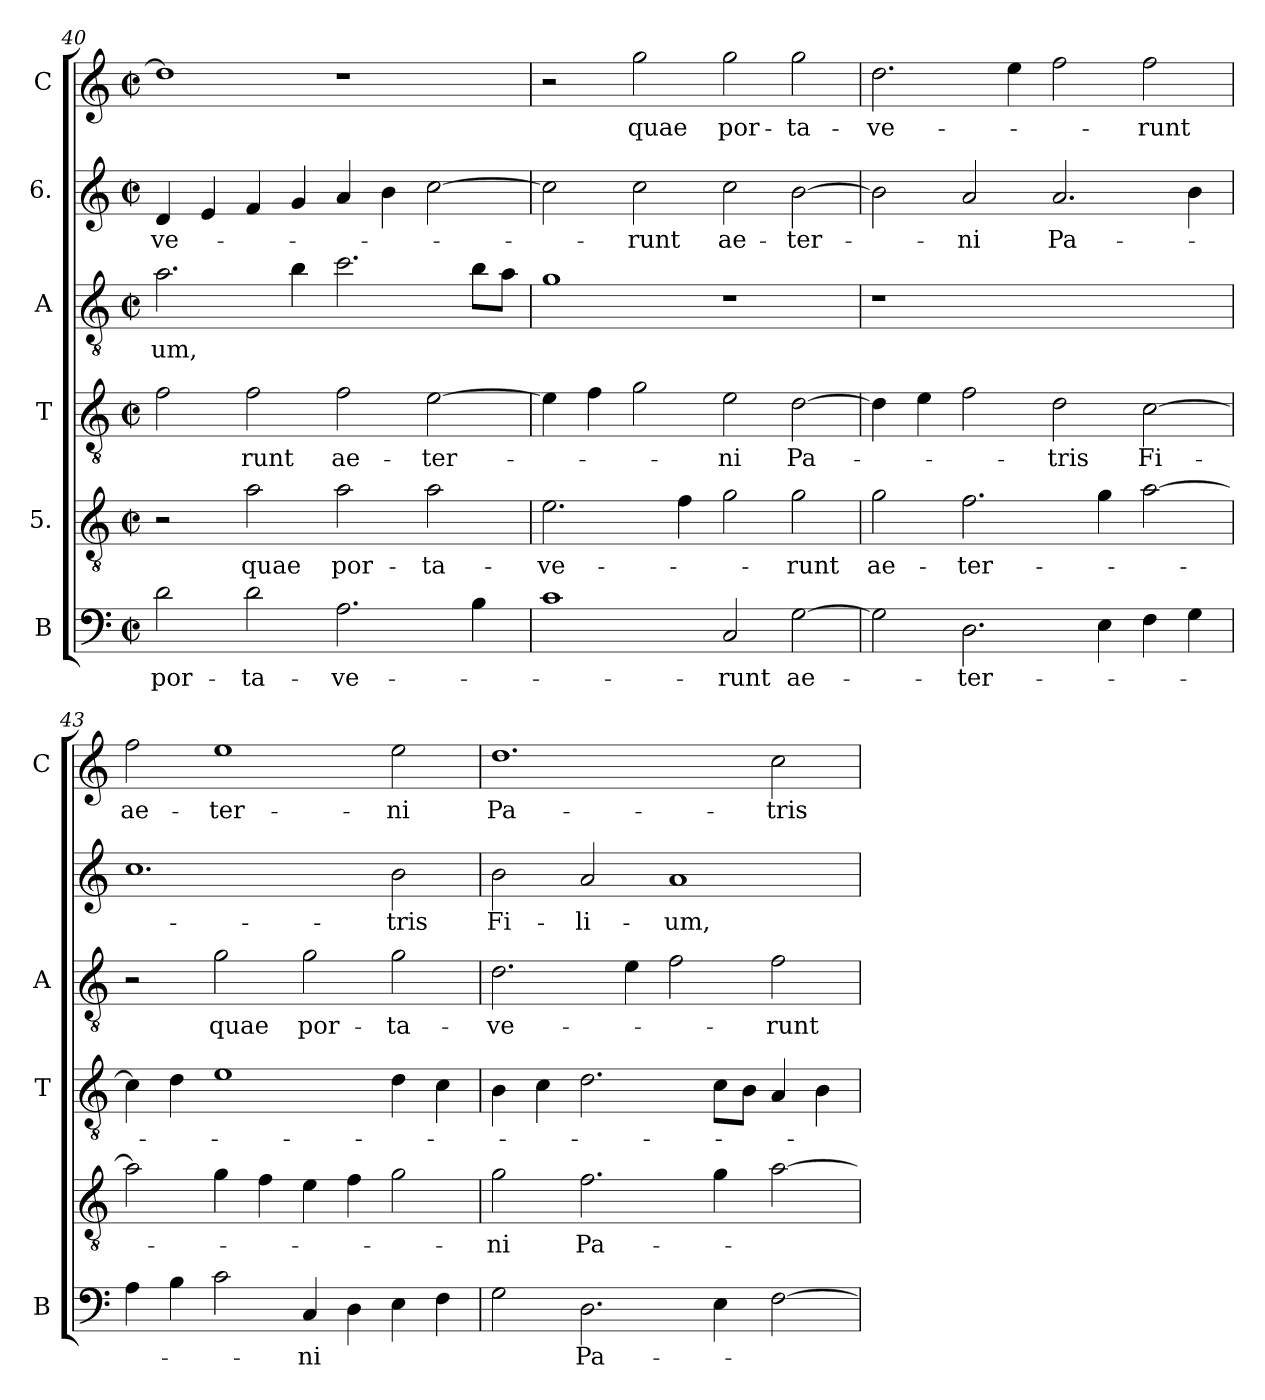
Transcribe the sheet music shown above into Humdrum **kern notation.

**kern	**text	**kern	**text	**kern	**text	**kern	**text	**kern	**text	**kern	**text
*part6	*part6	*part5	*part5	*part4	*part4	*part3	*part3	*part2	*part2	*part1	*part1
*staff6	*staff6	*staff5	*staff5	*staff4	*staff4	*staff3	*staff3	*staff2	*staff2	*staff1	*staff1
*I"B	*	*I"5.	*	*I"T	*	*I"A	*	*I"6.	*	*I"C	*
*I'B	*	*	*	*I'T	*	*I'A	*	*	*	*I'C	*
!!LO:LB:g=z
*clefF4	*	*clefGv2	*	*clefGv2	*	*clefGv2	*	*clefG2	*	*clefG2	*
*M2/2	*	*M2/2	*	*M2/2	*	*M2/2	*	*M2/2	*	*M2/2	*
*met(c|)	*	*met(c|)	*	*met(c|)	*	*met(c|)	*	*met(c|)	*	*met(c|)	*
=40	=40	=40	=40	=40	=40	=40	=40	=40	=40	=40	=40
!	!LO:LY:b	!	!	!	!	!	!LO:LY:b	!	!LO:LY:b	!	!
2d\	por-	2r	.	2f\	.	2.a\	-um,	4d/	-ve-	1dd]	.
.	.	.	.	.	.	.	.	4e/	.	.	.
!	!LO:LY:b	!	!LO:LY:b	!	!LO:LY:b	!	!	!	!	!	!
2d\	-ta-	2a\	quae	2f\	-runt	.	.	4f/	.	.	.
.	.	.	.	.	.	4b\	.	4g/	.	.	.
!	!LO:LY:b	!	!LO:LY:b	!	!LO:LY:b	!	!	!	!	!	!
2.A\	-ve-	2a\	por-	2f\	ae-	2.cc\	.	4a/	.	1r	.
.	.	.	.	.	.	.	.	4b\	.	.	.
!	!	!	!LO:LY:b	!	!LO:LY:b	!	!	!	!	!	!
.	.	2a\	-ta-	[2e\	-ter-	.	.	[2cc\	.	.	.
4B\	.	.	.	.	.	8bL	.	.	.	.	.
.	.	.	.	.	.	8aJ	.	.	.	.	.
=41	=41	=41	=41	=41	=41	=41	=41	=41	=41	=41	=41
!	!	!	!LO:LY:b	!	!	!	!	!	!	!	!
1c	.	2.e\	-ve-	4e\]	.	1g	.	2cc\]	.	2r	.
.	.	.	.	4f\	.	.	.	.	.	.	.
!	!	!	!	!	!	!	!	!	!LO:LY:b	!	!LO:LY:b
.	.	.	.	2g\	.	.	.	2cc\	-runt	2gg\	quae
.	.	4f\	.	.	.	.	.	.	.	.	.
!	!LO:LY:b	!	!	!	!LO:LY:b	!	!	!	!LO:LY:b	!	!LO:LY:b
2C/	-runt	2g\	.	2e\	-ni	1r	.	2cc\	ae-	2gg\	por-
!	!LO:LY:b	!	!LO:LY:b	!	!LO:LY:b	!	!	!	!LO:LY:b	!	!LO:LY:b
[2G\	ae-	2g\	-runt	[2d\	Pa-	.	.	[2b\	-ter-	2gg\	-ta-
!!LO:PB:g=z
=42	=42	=42	=42	=42	=42	=42	=42	=42	=42	=42	=42
!	!	!	!LO:LY:b	!	!	!	!	!	!	!	!LO:LY:b
2G\]	.	2g\	ae-	4d\]	.	1r	.	2b\]	.	2.dd\	-ve-
.	.	.	.	4e\	.	.	.	.	.	.	.
!	!LO:LY:b	!	!LO:LY:b	!	!	!	!	!	!LO:LY:b	!	!
2.D\	-ter-	2.f\	-ter-	2f\	.	.	.	2a/	-ni	.	.
.	.	.	.	.	.	.	.	.	.	4ee\	.
!	!	!	!	!	!LO:LY:b	!	!	!	!LO:LY:b	!	!
.	.	.	.	2d\	-tris	1ryy	.	2.a/	Pa-	2ff\	.
4E\	.	4g\	.	.	.	.	.	.	.	.	.
!	!	!	!	!	!LO:LY:b	!	!	!	!	!	!LO:LY:b
4F\	.	[2a\	.	[2c\	Fi-	.	.	.	.	2ff\	-runt
4G\	.	.	.	.	.	.	.	4b\	.	.	.
=43	=43	=43	=43	=43	=43	=43	=43	=43	=43	=43	=43
!	!	!	!	!	!	!	!	!	!	!	!LO:LY:b
4A\	.	2a\]	.	4c\]	.	2r	.	1.cc	.	2ff\	ae-
4B\	.	.	.	4d\	.	.	.	.	.	.	.
!	!	!	!	!	!	!	!LO:LY:b	!	!	!	!LO:LY:b
2c\	.	4g\	.	1e	.	2g\	quae	.	.	1ee	-ter-
.	.	4f\	.	.	.	.	.	.	.	.	.
!	!LO:LY:b	!	!	!	!	!	!LO:LY:b	!	!	!	!
4C/	-ni	4e\	.	.	.	2g\	por-	.	.	.	.
4D\	.	4f\	.	.	.	.	.	.	.	.	.
!	!	!	!	!	!	!	!LO:LY:b	!	!LO:LY:b	!	!LO:LY:b
4E\	.	2g\	.	4d\	.	2g\	-ta-	2b\	-tris	2ee\	-ni
4F\	.	.	.	4c\	.	.	.	.	.	.	.
=44	=44	=44	=44	=44	=44	=44	=44	=44	=44	=44	=44
!	!	!	!LO:LY:b	!	!	!	!LO:LY:b	!	!LO:LY:b	!	!LO:LY:b
2G\	.	2g\	-ni	4B\	.	2.d\	-ve-	2b\	Fi-	1.dd	Pa-
.	.	.	.	4c\	.	.	.	.	.	.	.
!	!LO:LY:b	!	!LO:LY:b	!	!	!	!	!	!LO:LY:b	!	!
2.D\	Pa-	2.f\	Pa-	2.d\	.	.	.	2a/	-li-	.	.
.	.	.	.	.	.	4e\	.	.	.	.	.
!	!	!	!	!	!	!	!	!	!LO:LY:b	!	!
.	.	.	.	.	.	2f\	.	1a	-um,	.	.
4E\	.	4g\	.	8cL	.	.	.	.	.	.	.
.	.	.	.	8BJ	.	.	.	.	.	.	.
!	!	!	!	!	!	!	!LO:LY:b	!	!	!	!LO:LY:b
[2F\	.	[2a\	.	4A/	.	2f\	-runt	.	.	2cc\	-tris
.	.	.	.	4B\	.	.	.	.	.	.	.
=	=	=	=	=	=	=	=	=	=	=	=
*-	*-	*-	*-	*-	*-	*-	*-	*-	*-	*-	*-
